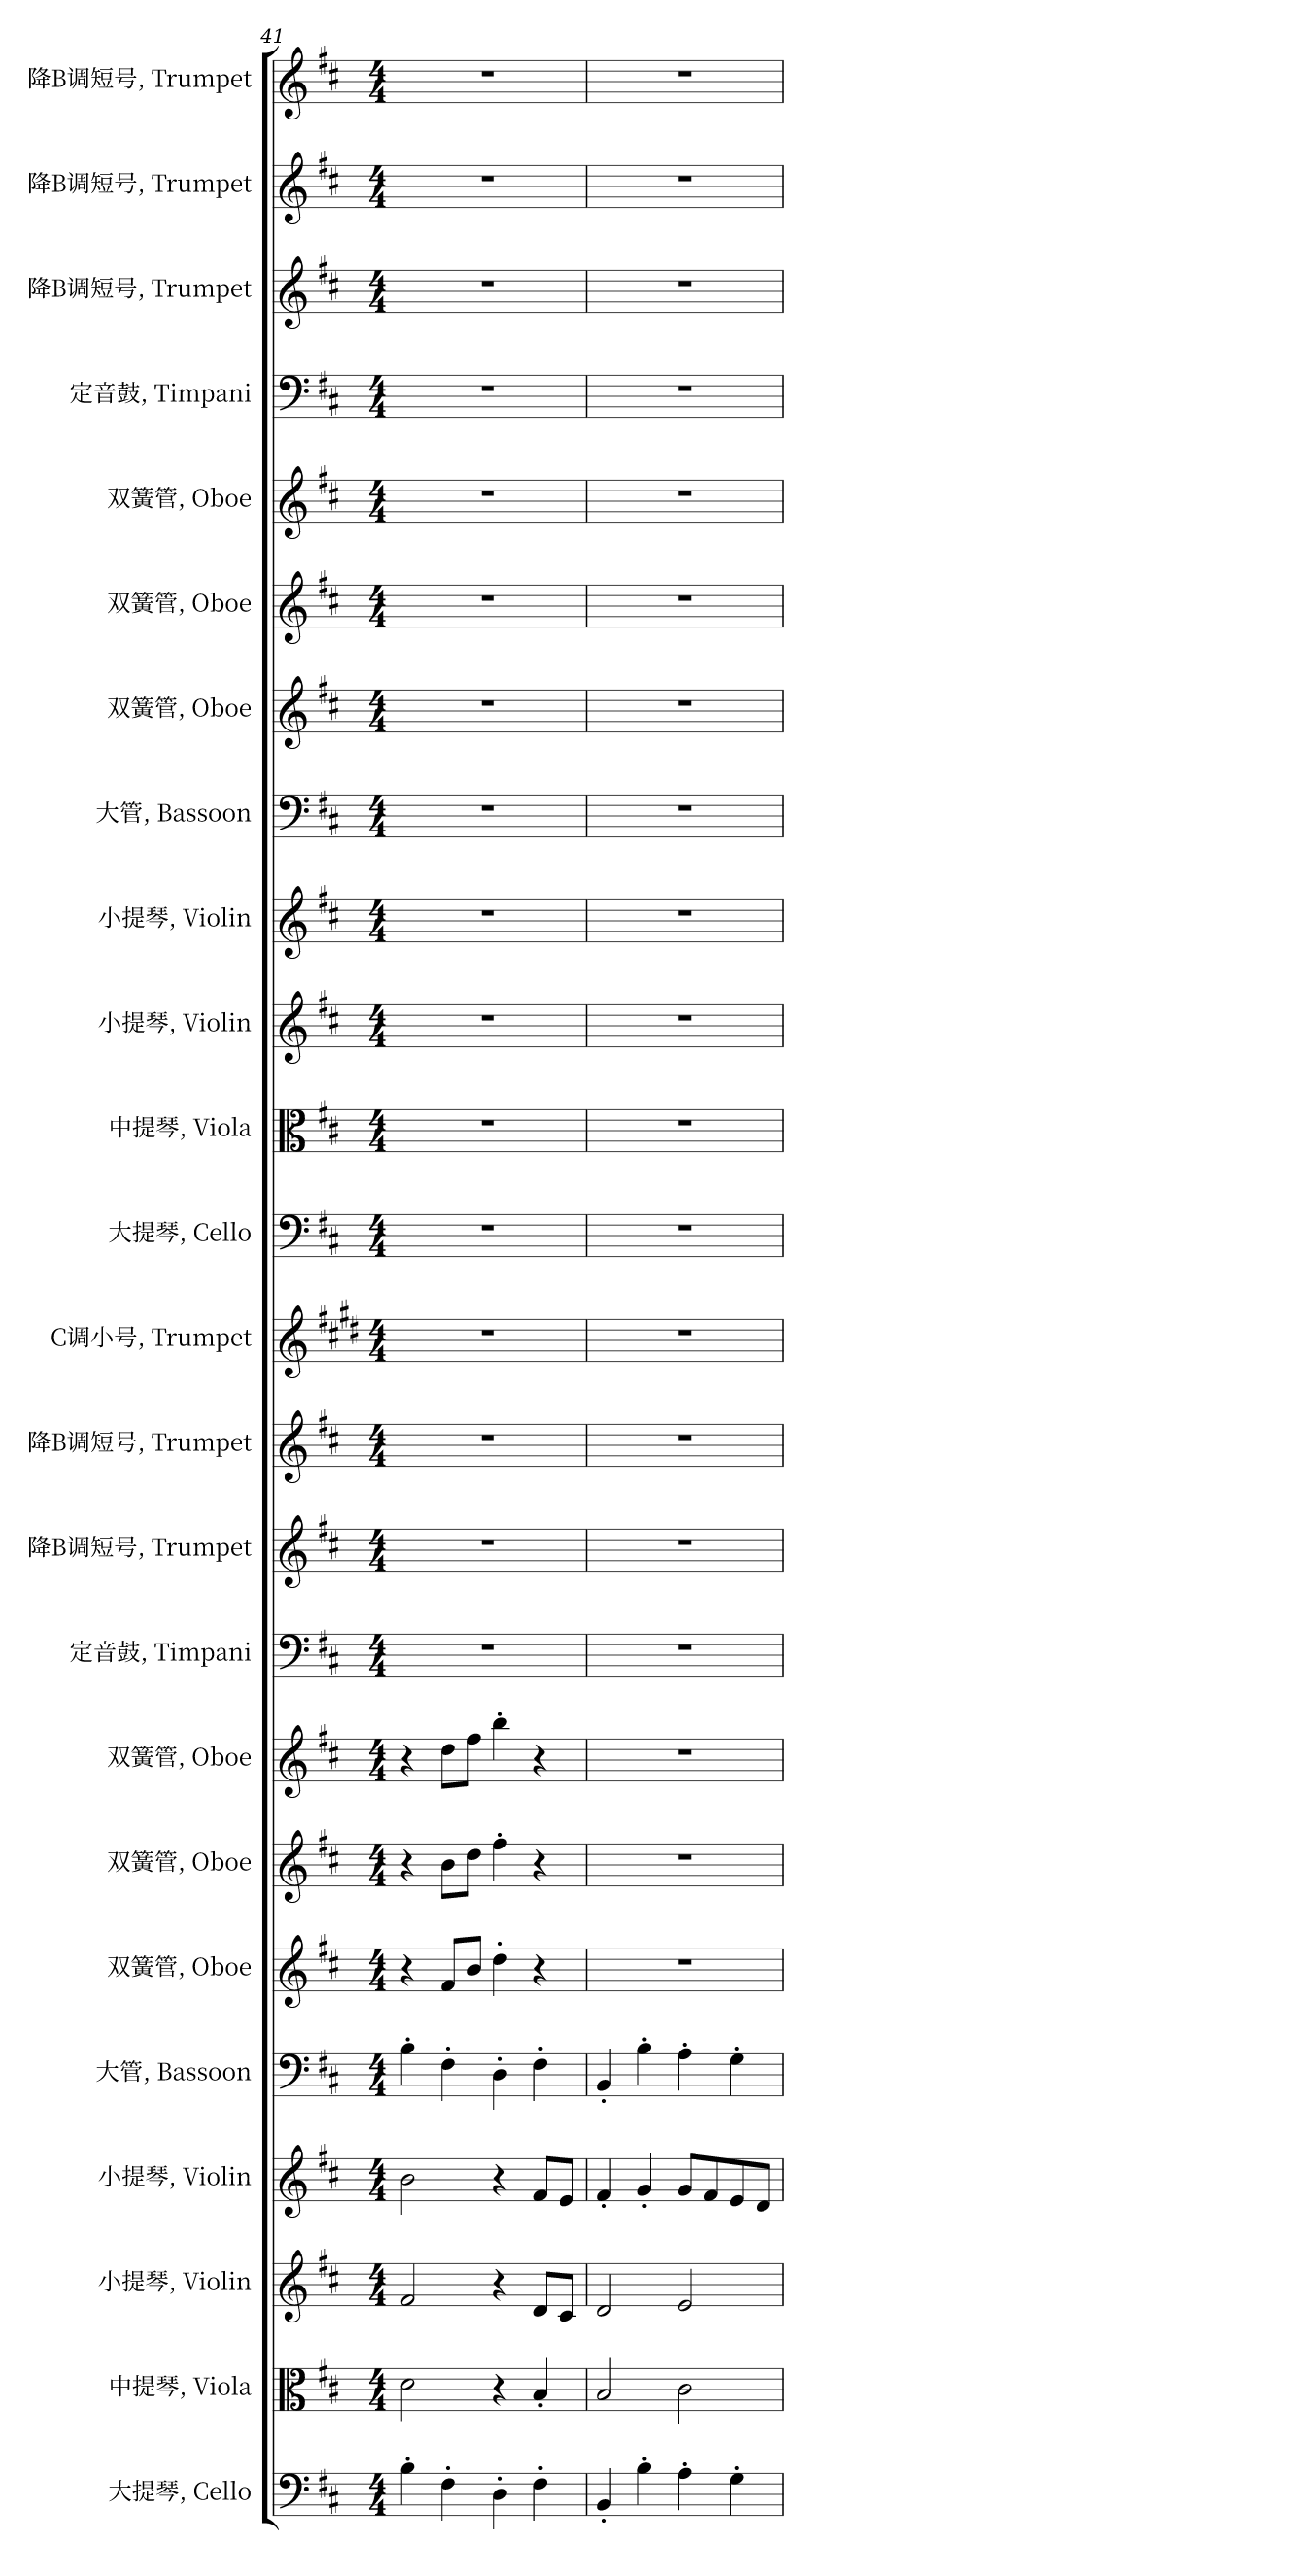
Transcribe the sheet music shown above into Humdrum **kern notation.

**kern	**kern	**kern	**kern	**kern	**kern	**kern	**kern	**kern	**kern	**kern	**kern	**kern	**kern	**kern	**kern	**kern	**kern	**kern	**kern	**kern	**kern	**kern	**kern
*part24	*part23	*part22	*part21	*part20	*part19	*part18	*part17	*part16	*part15	*part14	*part13	*part12	*part11	*part10	*part9	*part8	*part7	*part6	*part5	*part4	*part3	*part2	*part1
*staff24	*staff23	*staff22	*staff21	*staff20	*staff19	*staff18	*staff17	*staff16	*staff15	*staff14	*staff13	*staff12	*staff11	*staff10	*staff9	*staff8	*staff7	*staff6	*staff5	*staff4	*staff3	*staff2	*staff1
*I"大提琴, Cello	*I"中提琴, Viola	*I"小提琴, Violin	*I"小提琴, Violin	*I"大管, Bassoon	*I"双簧管, Oboe	*I"双簧管, Oboe	*I"双簧管, Oboe	*I"定音鼓, Timpani	*I"降B调短号, Trumpet	*I"降B调短号, Trumpet	*I"C调小号, Trumpet	*I"大提琴, Cello	*I"中提琴, Viola	*I"小提琴, Violin	*I"小提琴, Violin	*I"大管, Bassoon	*I"双簧管, Oboe	*I"双簧管, Oboe	*I"双簧管, Oboe	*I"定音鼓, Timpani	*I"降B调短号, Trumpet	*I"降B调短号, Trumpet	*I"降B调短号, Trumpet
*	*I'Vla.	*I'Vln.	*I'Vln.	*I'Bsn.	*I'Ob.	*I'Ob.	*I'Ob.	*I'Timp.	*	*	*I'C Tpt.	*	*I'Vla.	*I'Vln.	*I'Vln.	*I'Bsn.	*I'Ob.	*I'Ob.	*I'Ob.	*I'Timp.	*	*	*
*clefF4	*clefC3	*clefG2	*clefG2	*clefF4	*clefG2	*clefG2	*clefG2	*clefF4	*clefG2	*clefG2	*clefG2	*clefF4	*clefC3	*clefG2	*clefG2	*clefF4	*clefG2	*clefG2	*clefG2	*clefF4	*clefG2	*clefG2	*clefG2
*	*	*	*	*	*	*	*	*	*ITrd1c2	*ITrd1c2	*ITrd1c2	*	*	*	*	*	*	*	*	*	*ITrd1c2	*ITrd1c2	*ITrd1c2
*k[f#c#]	*k[f#c#]	*k[f#c#]	*k[f#c#]	*k[f#c#]	*k[f#c#]	*k[f#c#]	*k[f#c#]	*k[f#c#]	*k[]	*k[]	*k[f#c#]	*k[f#c#]	*k[f#c#]	*k[f#c#]	*k[f#c#]	*k[f#c#]	*k[f#c#]	*k[f#c#]	*k[f#c#]	*k[f#c#]	*k[]	*k[]	*k[]
*M4/4	*M4/4	*M4/4	*M4/4	*M4/4	*M4/4	*M4/4	*M4/4	*M4/4	*M4/4	*M4/4	*M4/4	*M4/4	*M4/4	*M4/4	*M4/4	*M4/4	*M4/4	*M4/4	*M4/4	*M4/4	*M4/4	*M4/4	*M4/4
=41	=41	=41	=41	=41	=41	=41	=41	=41	=41	=41	=41	=41	=41	=41	=41	=41	=41	=41	=41	=41	=41	=41	=41
4B'\	2d\	2f#/	2b\	4B'\	4r	4r	4r	1r	1r	1r	1r	1r	1r	1r	1r	1r	1r	1r	1r	1r	1r	1r	1r
4F#'\	.	.	.	4F#'\	8f#/L	8b\L	8dd\L	.	.	.	.	.	.	.	.	.	.	.	.	.	.	.	.
.	.	.	.	.	8b/J	8dd\J	8ff#\J	.	.	.	.	.	.	.	.	.	.	.	.	.	.	.	.
4D'\	4r	4r	4r	4D'\	4dd'\	4ff#'\	4bb'\	.	.	.	.	.	.	.	.	.	.	.	.	.	.	.	.
4F#'\	4B'/	8d/L	8f#/L	4F#'\	4r	4r	4r	.	.	.	.	.	.	.	.	.	.	.	.	.	.	.	.
.	.	8c#/J	8e/J	.	.	.	.	.	.	.	.	.	.	.	.	.	.	.	.	.	.	.	.
=42	=42	=42	=42	=42	=42	=42	=42	=42	=42	=42	=42	=42	=42	=42	=42	=42	=42	=42	=42	=42	=42	=42	=42
4BB'/	2B/	2d/	4f#'/	4BB'/	1r	1r	1r	1r	1r	1r	1r	1r	1r	1r	1r	1r	1r	1r	1r	1r	1r	1r	1r
4B'\	.	.	4g'/	4B'\	.	.	.	.	.	.	.	.	.	.	.	.	.	.	.	.	.	.	.
4A'\	2c#\	2e/	8g/L	4A'\	.	.	.	.	.	.	.	.	.	.	.	.	.	.	.	.	.	.	.
.	.	.	8f#/	.	.	.	.	.	.	.	.	.	.	.	.	.	.	.	.	.	.	.	.
4G'\	.	.	8e/	4G'\	.	.	.	.	.	.	.	.	.	.	.	.	.	.	.	.	.	.	.
.	.	.	8d/J	.	.	.	.	.	.	.	.	.	.	.	.	.	.	.	.	.	.	.	.
=	=	=	=	=	=	=	=	=	=	=	=	=	=	=	=	=	=	=	=	=	=	=	=
*-	*-	*-	*-	*-	*-	*-	*-	*-	*-	*-	*-	*-	*-	*-	*-	*-	*-	*-	*-	*-	*-	*-	*-
